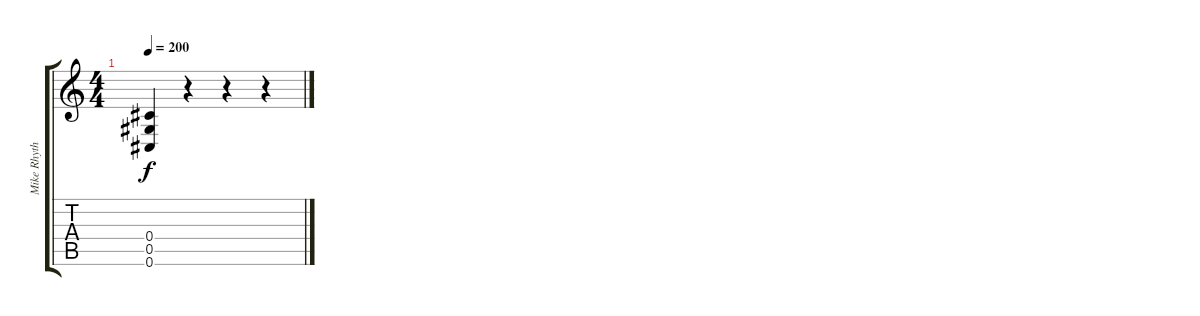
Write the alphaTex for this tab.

\track ("Mike Rhythm" "Mike Rhyth") {instrument distortionguitar}
\staff {score tabs}
\tuning (Eb4 Bb3 Gb3 Db3 Ab2 Db2) {hide}
\ts (4 4)
\tempo 200
\clef g2
\ks c
(0.4 0.5 0.6).4{dy f} r.4 r.4 r.4
